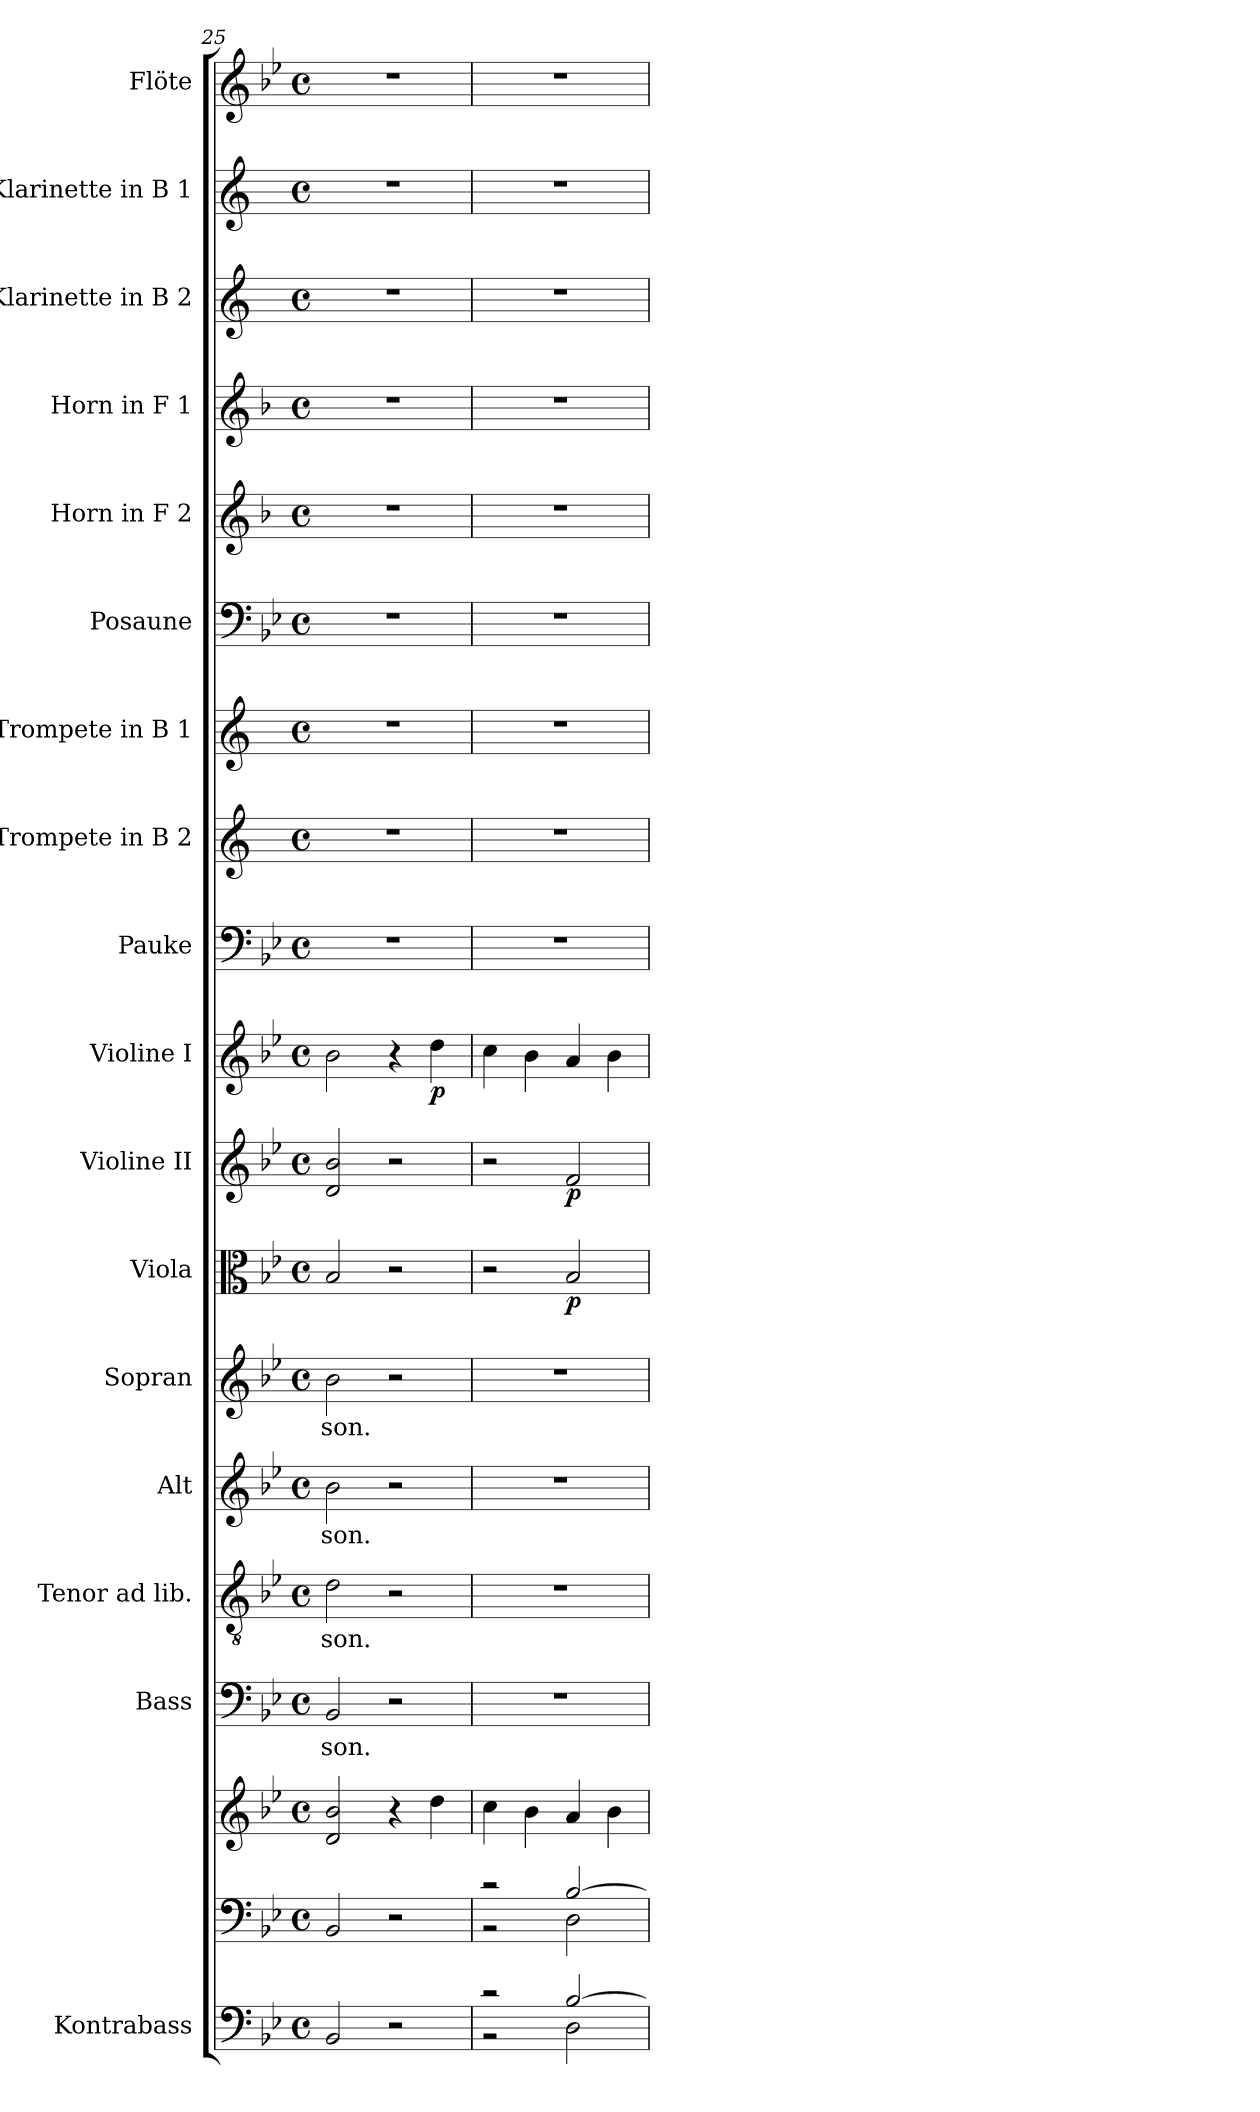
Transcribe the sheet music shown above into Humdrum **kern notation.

**kern	**kern	**kern	**kern	**text	**kern	**text	**kern	**text	**kern	**text	**kern	**dynam	**kern	**dynam	**kern	**dynam	**kern	**kern	**kern	**kern	**kern	**kern	**kern	**kern	**kern
*part18	*part17	*part17	*part16	*part16	*part15	*part15	*part14	*part14	*part13	*part13	*part12	*part12	*part11	*part11	*part10	*part10	*part9	*part8	*part7	*part6	*part5	*part4	*part3	*part2	*part1
*staff19	*staff18	*staff17	*staff16	*staff16	*staff15	*staff15	*staff14	*staff14	*staff13	*staff13	*staff12	*staff12	*staff11	*staff11	*staff10	*staff10	*staff9	*staff8	*staff7	*staff6	*staff5	*staff4	*staff3	*staff2	*staff1
*I"Kontrabass	*	*	*I"Bass	*	*I"Tenor ad lib.	*	*I"Alt	*	*I"Sopran	*	*I"Viola	*	*I"Violine II	*	*I"Violine I	*	*I"Pauke	*I"Trompete in B 2	*I"Trompete in B 1	*I"Posaune	*I"Horn in F 2	*I"Horn in F 1	*I"Klarinette in B 2	*I"Klarinette in B 1	*I"Flöte
*I'Kb.	*	*	*I'B	*	*I'T	*	*I'A	*	*I'S	*	*I'Vla.	*	*I'Vl. II	*	*I'Vl. I	*	*I'Pk.	*	*	*I'Pos.	*I'Hrn. 2	*I'Hrn. 1	*	*	*I'Fl.
*clefF4	*clefF4	*clefG2	*clefF4	*	*clefGv2	*	*clefG2	*	*clefG2	*	*clefC3	*	*clefG2	*	*clefG2	*	*clefF4	*clefG2	*clefG2	*clefF4	*clefG2	*clefG2	*clefG2	*clefG2	*clefG2
*ITrd7c12	*	*	*	*	*	*	*	*	*	*	*	*	*	*	*	*	*	*ITrd1c2	*ITrd1c2	*	*ITrd4c7	*ITrd4c7	*ITrd1c2	*ITrd1c2	*
*k[b-e-]	*k[b-e-]	*k[b-e-]	*k[b-e-]	*	*k[b-e-]	*	*k[b-e-]	*	*k[b-e-]	*	*k[b-e-]	*	*k[b-e-]	*	*k[b-e-]	*	*k[b-e-]	*k[b-e-]	*k[b-e-]	*k[b-e-]	*k[b-e-]	*k[b-e-]	*k[b-e-]	*k[b-e-]	*k[b-e-]
*B-:	*B-:	*B-:	*B-:	*	*B-:	*	*B-:	*	*B-:	*	*B-:	*	*B-:	*	*B-:	*	*B-:	*B-:	*B-:	*B-:	*B-:	*B-:	*B-:	*B-:	*B-:
*M4/4	*M4/4	*M4/4	*M4/4	*	*M4/4	*	*M4/4	*	*M4/4	*	*M4/4	*	*M4/4	*	*M4/4	*	*M4/4	*M4/4	*M4/4	*M4/4	*M4/4	*M4/4	*M4/4	*M4/4	*M4/4
*met(c)	*met(c)	*met(c)	*met(c)	*	*met(c)	*	*met(c)	*	*met(c)	*	*met(c)	*	*met(c)	*	*met(c)	*	*met(c)	*met(c)	*met(c)	*met(c)	*met(c)	*met(c)	*met(c)	*met(c)	*met(c)
=25	=25	=25	=25	=25	=25	=25	=25	=25	=25	=25	=25	=25	=25	=25	=25	=25	=25	=25	=25	=25	=25	=25	=25	=25	=25
!	!	!	!	!LO:LY:b	!	!LO:LY:b	!	!LO:LY:b	!	!LO:LY:b	!	!	!	!	!	!	!	!	!	!	!	!	!	!	!
2BBB-/	2BB-/	2d/ 2b-/	2BB-/	-son.	2d\	-son.	2b-\	-son.	2b-\	-son.	2B-/	.	2d/ 2b-/	.	2b-\	.	1r	1r	1r	1r	1r	1r	1r	1r	1r
2r	2r	4r	2r	.	2r	.	2r	.	2r	.	2r	.	2r	.	4r	.	.	.	.	.	.	.	.	.	.
!	!	!	!	!	!	!	!	!	!	!	!	!	!	!	!	!LO:DY:b	!	!	!	!	!	!	!	!	!
.	.	4dd\	.	.	.	.	.	.	.	.	.	.	.	.	4dd\	p	.	.	.	.	.	.	.	.	.
=26	=26	=26	=26	=26	=26	=26	=26	=26	=26	=26	=26	=26	=26	=26	=26	=26	=26	=26	=26	=26	=26	=26	=26	=26	=26
*^	*^	*	*	*	*	*	*	*	*	*	*	*	*	*	*	*	*	*	*	*	*	*	*	*	*
2r	2r	2r	2r	4cc\	1r	.	1r	.	1r	.	1r	.	2r	.	2r	.	4cc\	.	1r	1r	1r	1r	1r	1r	1r	1r	1r
.	.	.	.	4b-\	.	.	.	.	.	.	.	.	.	.	.	.	4b-\	.	.	.	.	.	.	.	.	.	.
!	!	!	!	!	!	!	!	!	!	!	!	!	!	!LO:DY:b	!	!LO:DY:b	!	!	!	!	!	!	!	!	!	!	!
[>2BB-/	2DD\	[>2B-/	2D\	4a/	.	.	.	.	.	.	.	.	2B-/	p	2f/	p	4a/	.	.	.	.	.	.	.	.	.	.
.	.	.	.	4b-\	.	.	.	.	.	.	.	.	.	.	.	.	4b-\	.	.	.	.	.	.	.	.	.	.
*v	*v	*	*	*	*	*	*	*	*	*	*	*	*	*	*	*	*	*	*	*	*	*	*	*	*	*	*
*	*v	*v	*	*	*	*	*	*	*	*	*	*	*	*	*	*	*	*	*	*	*	*	*	*	*	*
=	=	=	=	=	=	=	=	=	=	=	=	=	=	=	=	=	=	=	=	=	=	=	=	=	=
*-	*-	*-	*-	*-	*-	*-	*-	*-	*-	*-	*-	*-	*-	*-	*-	*-	*-	*-	*-	*-	*-	*-	*-	*-	*-
